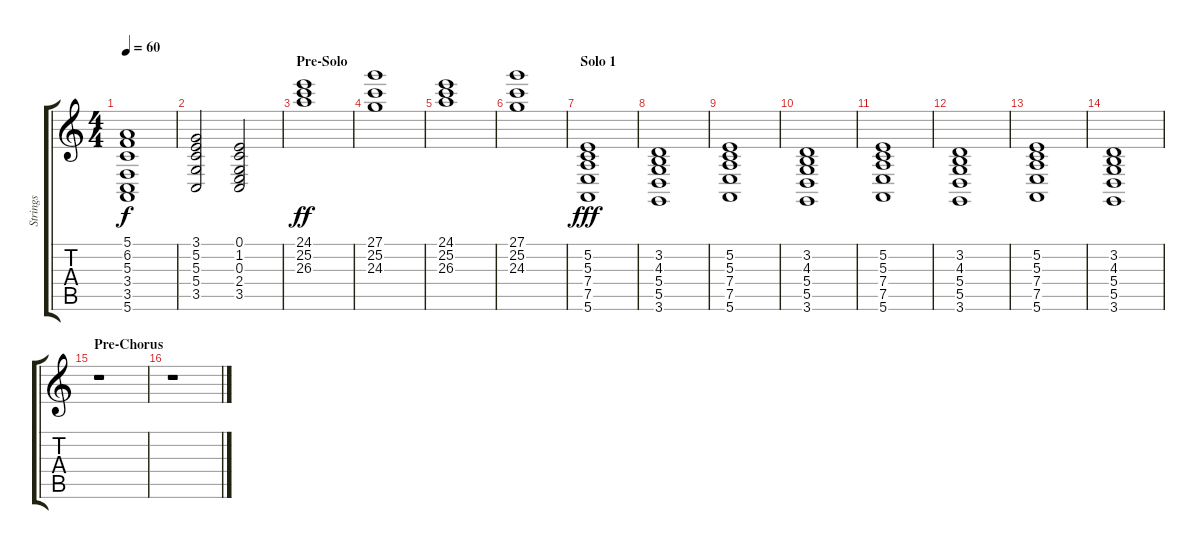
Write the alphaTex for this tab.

\track ("Strings" "Strings") {instrument stringensemble1}
\staff {score tabs}
\tuning (E4 B3 G3 D3 A2 E2) {hide}
\ts (4 4)
\tempo 60
\clef g2
\ks c
(5.1 6.2 5.3 3.4 3.5 5.6).1{dy f} |
(3.1 5.2 5.3 5.4 3.5).2 (0.1 1.2 0.3 2.4 3.5).2 |
\section ("" "Pre-Solo")
(24.1 25.2 26.3).1{dy ff} |
(27.1 25.2 24.3).1 |
(24.1 25.2 26.3).1 |
(27.1 25.2 24.3).1 |
\section ("" "Solo 1 ")
(5.2 5.3 7.4 7.5 5.6).1{dy fff} |
(3.2 4.3 5.4 5.5 3.6).1 |
(5.2 5.3 7.4 7.5 5.6).1 |
(3.2 4.3 5.4 5.5 3.6).1 |
(5.2 5.3 7.4 7.5 5.6).1 |
(3.2 4.3 5.4 5.5 3.6).1 |
(5.2 5.3 7.4 7.5 5.6).1 |
(3.2 4.3 5.4 5.5 3.6).1 |
\section ("" "Pre-Chorus")
r.1 |
r.1
